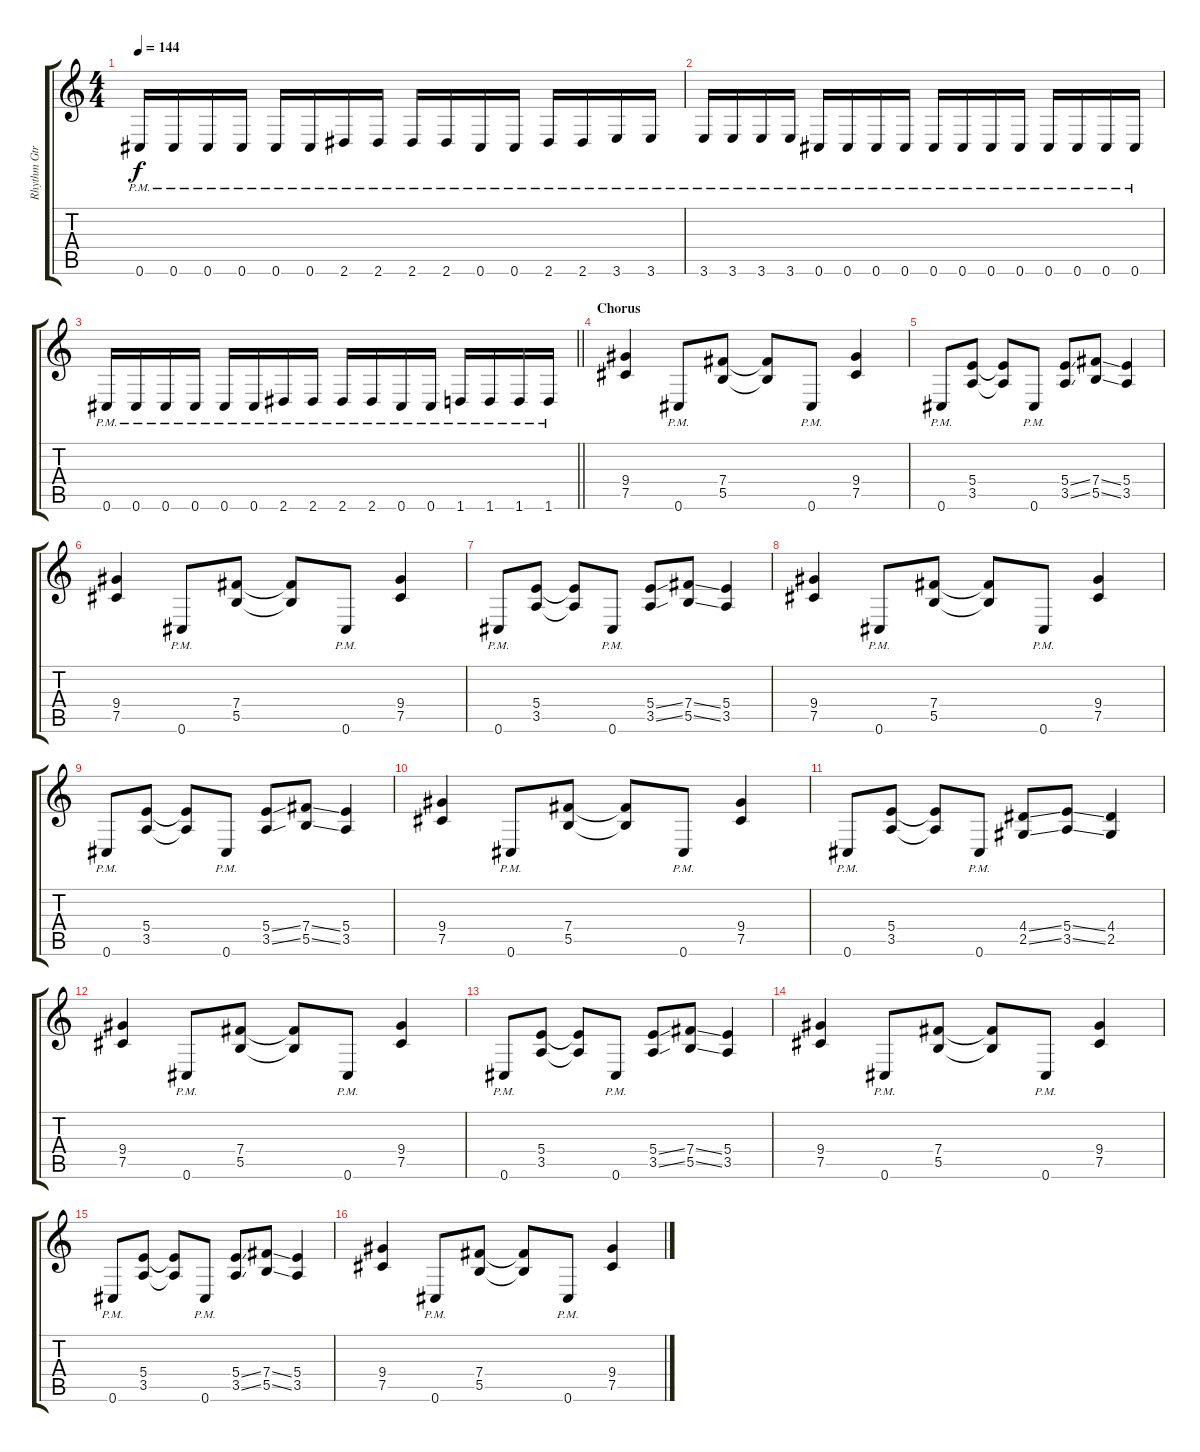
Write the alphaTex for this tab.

\track ("Rhythm Gtr.2" "Rhythm Gtr") {instrument distortionguitar}
\staff {score tabs}
\tuning (Db4 Ab3 E3 B2 Gb2 Db2) {hide}
\ts (4 4)
\tempo 144
\clef g2
\ks c
0.6{pm}.16{dy f} 0.6{pm}.16 0.6{pm}.16 0.6{pm}.16 0.6{pm}.16 0.6{pm}.16 2.6{pm}.16 2.6{pm}.16 2.6{pm}.16 2.6{pm}.16 0.6{pm}.16 0.6{pm}.16 2.6{pm}.16 2.6{pm}.16 3.6{pm}.16 3.6{pm}.16 |
3.6{pm}.16 3.6{pm}.16 3.6{pm}.16 3.6{pm}.16 0.6{pm}.16 0.6{pm}.16 0.6{pm}.16 0.6{pm}.16 0.6{pm}.16 0.6{pm}.16 0.6{pm}.16 0.6{pm}.16 0.6{pm}.16 0.6{pm}.16 0.6{pm}.16 0.6{pm}.16 |
\barLineRight lightlight
0.6{pm}.16 0.6{pm}.16 0.6{pm}.16 0.6{pm}.16 0.6{pm}.16 0.6{pm}.16 2.6{pm}.16 2.6{pm}.16 2.6{pm}.16 2.6{pm}.16 0.6{pm}.16 0.6{pm}.16 1.6{pm}.16 1.6{pm}.16 1.6{pm}.16 1.6{pm}.16 |
\section ("" "Chorus")
(9.4 7.5).4 0.6{pm}.8 (7.4 5.5).8 (7.4{t} 5.5{t}).8 0.6{pm}.8 (9.4 7.5).4 |
0.6{pm}.8 (5.4 3.5).8 (5.4{t} 3.5{t}).8 0.6{pm}.8 (5.4{ss} 3.5{ss}).8 (7.4{ss} 5.5{ss}).8 (5.4 3.5).4 |
(9.4 7.5).4 0.6{pm}.8 (7.4 5.5).8 (7.4{t} 5.5{t}).8 0.6{pm}.8 (9.4 7.5).4 |
0.6{pm}.8 (5.4 3.5).8 (5.4{t} 3.5{t}).8 0.6{pm}.8 (5.4{ss} 3.5{ss}).8 (7.4{ss} 5.5{ss}).8 (5.4 3.5).4 |
(9.4 7.5).4 0.6{pm}.8 (7.4 5.5).8 (7.4{t} 5.5{t}).8 0.6{pm}.8 (9.4 7.5).4 |
0.6{pm}.8 (5.4 3.5).8 (5.4{t} 3.5{t}).8 0.6{pm}.8 (5.4{ss} 3.5{ss}).8 (7.4{ss} 5.5{ss}).8 (5.4 3.5).4 |
(9.4 7.5).4 0.6{pm}.8 (7.4 5.5).8 (7.4{t} 5.5{t}).8 0.6{pm}.8 (9.4 7.5).4 |
0.6{pm}.8 (5.4 3.5).8 (5.4{t} 3.5{t}).8 0.6{pm}.8 (4.4{ss} 2.5{ss}).8 (5.4{ss} 3.5{ss}).8 (4.4 2.5).4 |
(9.4 7.5).4 0.6{pm}.8 (7.4 5.5).8 (7.4{t} 5.5{t}).8 0.6{pm}.8 (9.4 7.5).4 |
0.6{pm}.8 (5.4 3.5).8 (5.4{t} 3.5{t}).8 0.6{pm}.8 (5.4{ss} 3.5{ss}).8 (7.4{ss} 5.5{ss}).8 (5.4 3.5).4 |
(9.4 7.5).4 0.6{pm}.8 (7.4 5.5).8 (7.4{t} 5.5{t}).8 0.6{pm}.8 (9.4 7.5).4 |
0.6{pm}.8 (5.4 3.5).8 (5.4{t} 3.5{t}).8 0.6{pm}.8 (5.4{ss} 3.5{ss}).8 (7.4{ss} 5.5{ss}).8 (5.4 3.5).4 |
(9.4 7.5).4 0.6{pm}.8 (7.4 5.5).8 (7.4{t} 5.5{t}).8 0.6{pm}.8 (9.4 7.5).4
